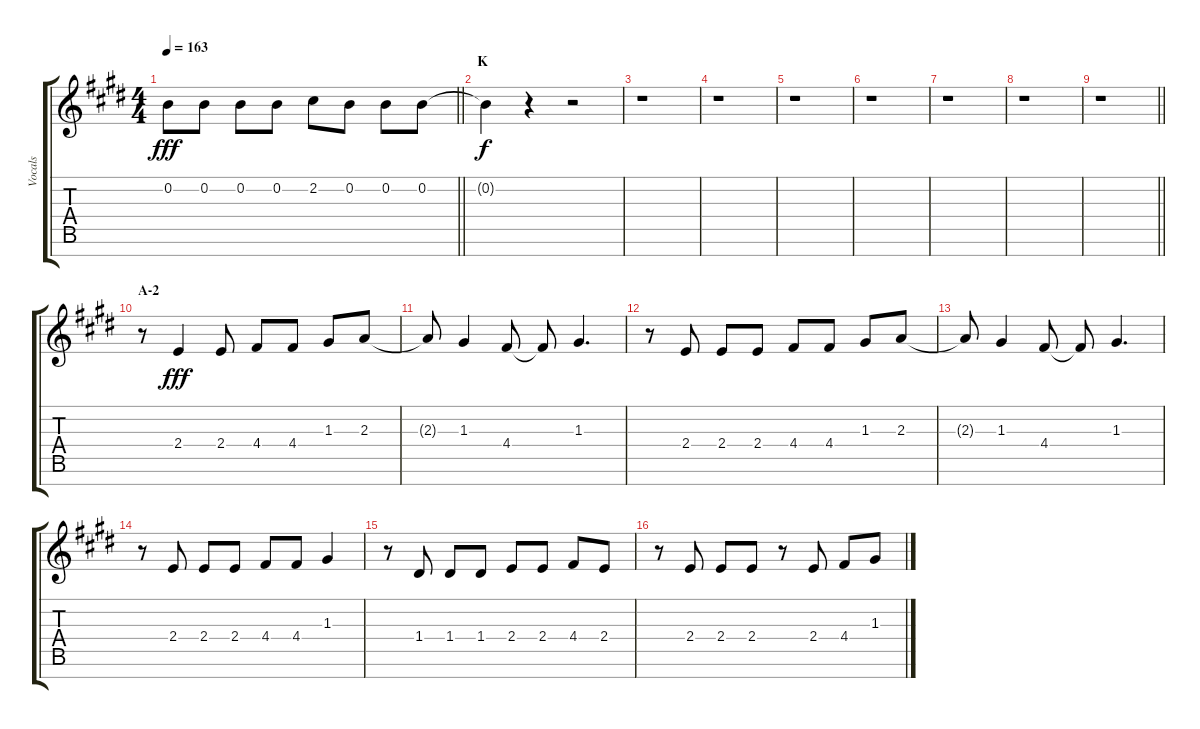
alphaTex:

\track ("Vocals" "Vocals") {instrument voiceoohs}
\staff {score tabs}
\tuning (E5 B4 G4 D4 A3 E3 B2) {hide}
\ts (4 4)
\tempo 163
\clef g2
\barLineRight lightlight
\ks e
0.2{t}.8{dy fff} 0.2.8 0.2.8 0.2.8 2.2.8 0.2.8 0.2.8 0.2.8 |
\section ("" "K")
0.2{t}.4{dy f} r.4 r.2 |
r.1 |
r.1 |
r.1 |
r.1 |
r.1 |
r.1 |
\barLineRight lightlight
r.1 |
\section ("" "A-2")
r.8 2.4.4{dy fff} 2.4.8 4.4.8 4.4.8 1.3.8 2.3.8 |
2.3{t}.8 1.3.4 4.4.8 4.4{t}.8 1.3.4{d} |
r.8 2.4.8 2.4.8 2.4.8 4.4.8 4.4.8 1.3.8 2.3.8 |
2.3{t}.8 1.3.4 4.4.8 4.4{t}.8 1.3.4{d} |
r.8 2.4.8 2.4.8 2.4.8 4.4.8 4.4.8 1.3.4 |
r.8 1.4.8 1.4.8 1.4.8 2.4.8 2.4.8 4.4.8 2.4.8 |
r.8 2.4.8 2.4.8 2.4.8 r.8 2.4.8 4.4.8 1.3.8
